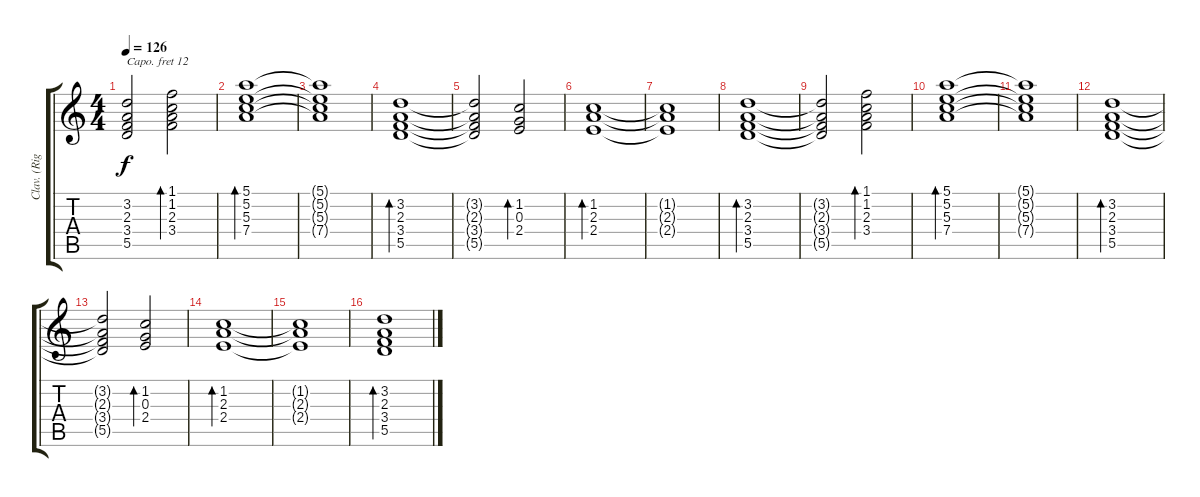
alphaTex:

\track ("Clav. (Right Hand)" "Clav. (Rig") {instrument clavinet}
\staff {score tabs}
\capo 12
\tuning (E4 B3 G3 D3 A2 E2) {hide}
\ts (4 4)
\tempo 126
\clef g2
\ks c
(3.2{t} 2.3{t} 3.4{t} 5.5{t}).2{dy f} (1.1 1.2 2.3 3.4).2{bd 240} |
(5.1 5.2 5.3 7.4).1{bd 240} |
(5.1{t} 5.2{t} 5.3{t} 7.4{t}).1 |
(3.2 2.3 3.4 5.5).1{bd 240} |
(3.2{t} 2.3{t} 3.4{t} 5.5{t}).2 (1.2 0.3 2.4).2{bd 240} |
(1.2 2.3 2.4).1{bd 240} |
(1.2{t} 2.3{t} 2.4{t}).1 |
(3.2 2.3 3.4 5.5).1{bd 240} |
(3.2{t} 2.3{t} 3.4{t} 5.5{t}).2 (1.1 1.2 2.3 3.4).2{bd 240} |
(5.1 5.2 5.3 7.4).1{bd 240} |
(5.1{t} 5.2{t} 5.3{t} 7.4{t}).1 |
(3.2 2.3 3.4 5.5).1{bd 240} |
(3.2{t} 2.3{t} 3.4{t} 5.5{t}).2 (1.2 0.3 2.4).2{bd 240} |
(1.2 2.3 2.4).1{bd 240} |
(1.2{t} 2.3{t} 2.4{t}).1 |
(3.2 2.3 3.4 5.5).1{bd 240}
